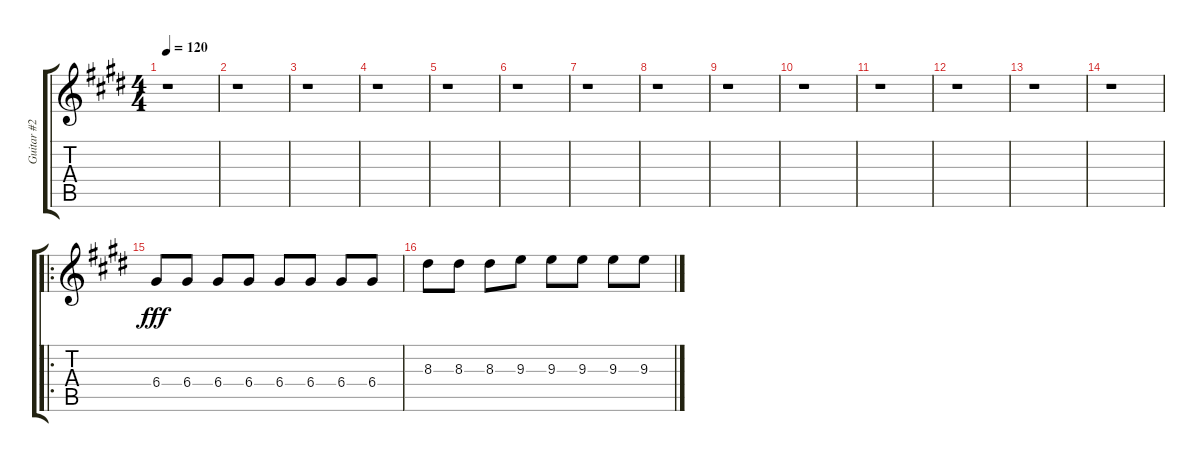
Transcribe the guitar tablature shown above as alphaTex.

\track ("Guitar #2" "Guitar #2") {instrument distortionguitar}
\staff {score tabs}
\tuning (E4 B3 G3 D3 A2 E2) {hide}
\ts (4 4)
\tempo 120
\clef g2
\ks e
r.1{dy f} |
r.1 |
r.1 |
r.1 |
r.1 |
r.1 |
r.1 |
r.1 |
r.1 |
r.1 |
r.1 |
r.1 |
r.1 |
r.1 |
\ro
6.4.8{dy fff} 6.4.8 6.4.8 6.4.8 6.4.8 6.4.8 6.4.8 6.4.8 |
8.3.8 8.3.8 8.3.8 9.3.8 9.3.8 9.3.8 9.3.8 9.3.8
